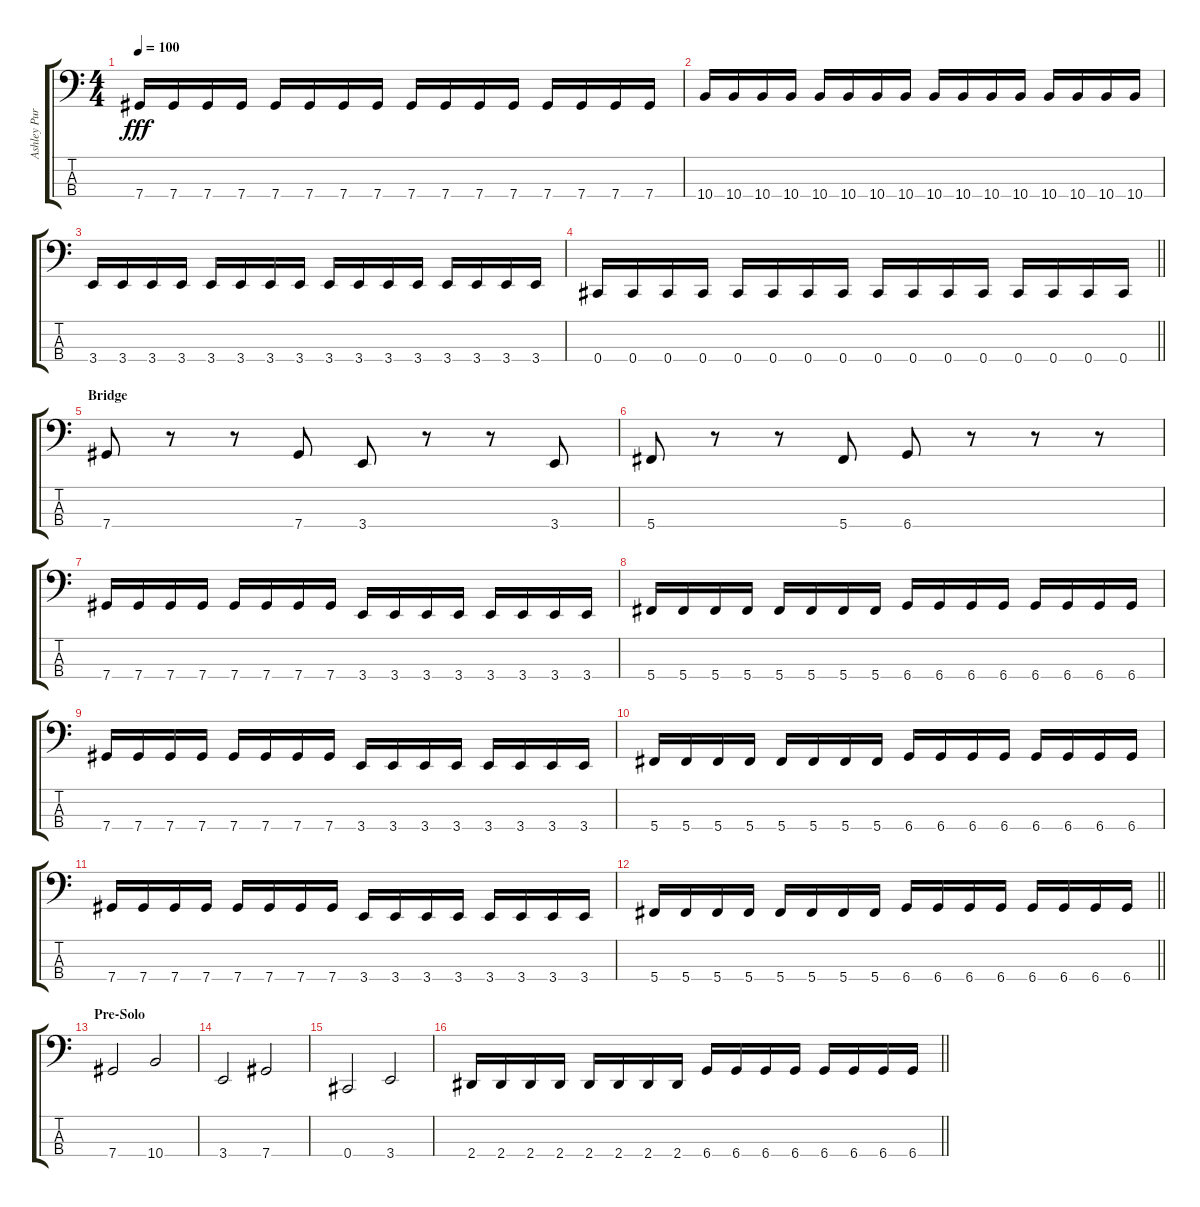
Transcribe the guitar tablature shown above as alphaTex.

\track ("Ashley Purdy" "Ashley Pur") {instrument electricbassfinger}
\staff {score tabs}
\tuning (Gb2 Db2 Ab1 Db1) {hide}
\ts (4 4)
\tempo 100
\clef f4
\ks c
7.4.16{dy fff} 7.4.16 7.4.16 7.4.16 7.4.16 7.4.16 7.4.16 7.4.16 7.4.16 7.4.16 7.4.16 7.4.16 7.4.16 7.4.16 7.4.16 7.4.16 |
10.4.16 10.4.16 10.4.16 10.4.16 10.4.16 10.4.16 10.4.16 10.4.16 10.4.16 10.4.16 10.4.16 10.4.16 10.4.16 10.4.16 10.4.16 10.4.16 |
3.4.16 3.4.16 3.4.16 3.4.16 3.4.16 3.4.16 3.4.16 3.4.16 3.4.16 3.4.16 3.4.16 3.4.16 3.4.16 3.4.16 3.4.16 3.4.16 |
\barLineRight lightlight
0.4.16 0.4.16 0.4.16 0.4.16 0.4.16 0.4.16 0.4.16 0.4.16 0.4.16 0.4.16 0.4.16 0.4.16 0.4.16 0.4.16 0.4.16 0.4.16 |
\section ("" "Bridge")
7.4.8 r.8 r.8 7.4.8 3.4.8 r.8 r.8 3.4.8 |
5.4.8 r.8 r.8 5.4.8 6.4.8 r.8 r.8 r.8 |
7.4.16 7.4.16 7.4.16 7.4.16 7.4.16 7.4.16 7.4.16 7.4.16 3.4.16 3.4.16 3.4.16 3.4.16 3.4.16 3.4.16 3.4.16 3.4.16 |
5.4.16 5.4.16 5.4.16 5.4.16 5.4.16 5.4.16 5.4.16 5.4.16 6.4.16 6.4.16 6.4.16 6.4.16 6.4.16 6.4.16 6.4.16 6.4.16 |
7.4.16 7.4.16 7.4.16 7.4.16 7.4.16 7.4.16 7.4.16 7.4.16 3.4.16 3.4.16 3.4.16 3.4.16 3.4.16 3.4.16 3.4.16 3.4.16 |
5.4.16 5.4.16 5.4.16 5.4.16 5.4.16 5.4.16 5.4.16 5.4.16 6.4.16 6.4.16 6.4.16 6.4.16 6.4.16 6.4.16 6.4.16 6.4.16 |
7.4.16 7.4.16 7.4.16 7.4.16 7.4.16 7.4.16 7.4.16 7.4.16 3.4.16 3.4.16 3.4.16 3.4.16 3.4.16 3.4.16 3.4.16 3.4.16 |
\barLineRight lightlight
5.4.16 5.4.16 5.4.16 5.4.16 5.4.16 5.4.16 5.4.16 5.4.16 6.4.16 6.4.16 6.4.16 6.4.16 6.4.16 6.4.16 6.4.16 6.4.16 |
\section ("" "Pre-Solo")
7.4.2 10.4.2 |
3.4.2 7.4.2 |
0.4.2 3.4.2 |
\barLineRight lightlight
2.4.16 2.4.16 2.4.16 2.4.16 2.4.16 2.4.16 2.4.16 2.4.16 6.4.16 6.4.16 6.4.16 6.4.16 6.4.16 6.4.16 6.4.16 6.4.16
